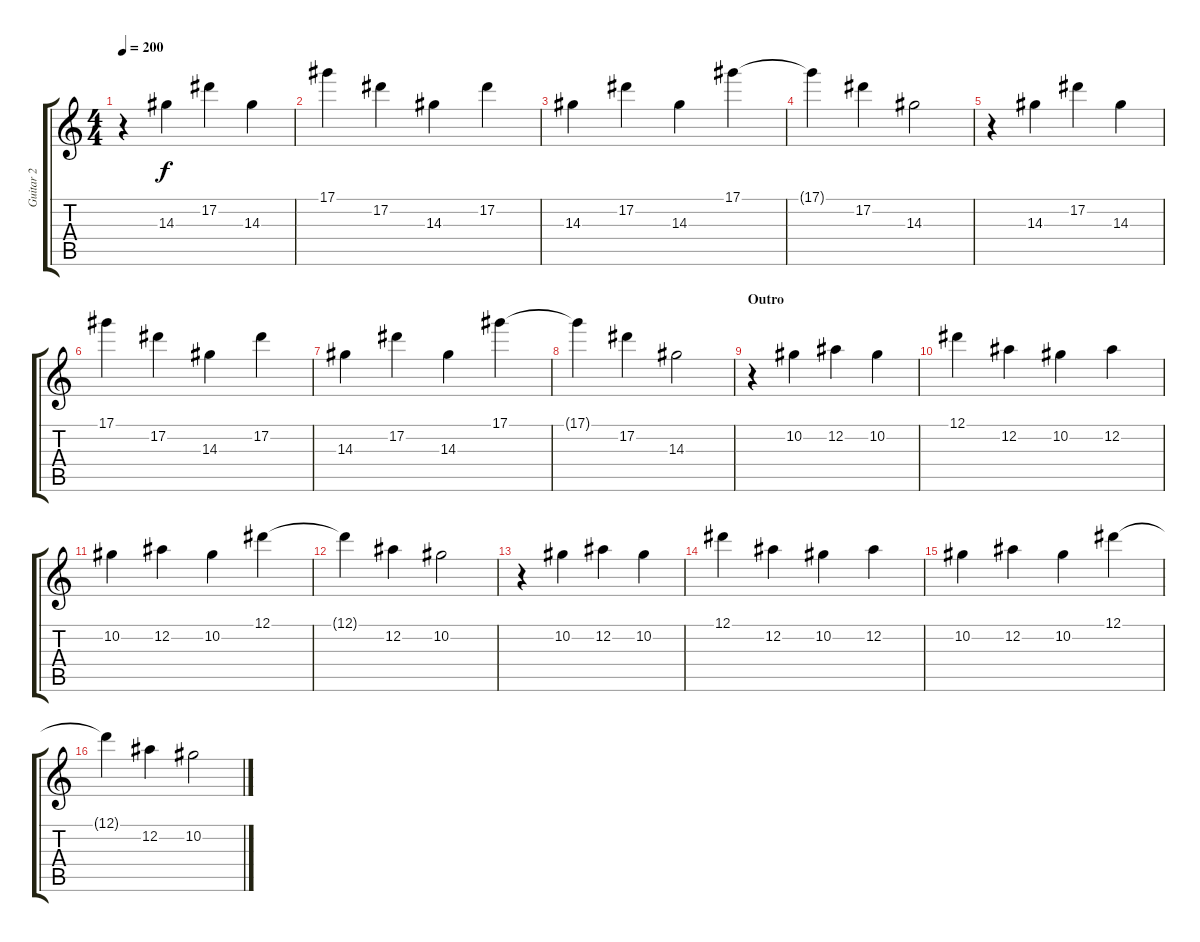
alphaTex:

\track ("Guitar 2" "Guitar 2") {instrument distortionguitar}
\staff {score tabs}
\tuning (Eb4 Bb3 Gb3 Db3 Ab2 Db2) {hide}
\ts (4 4)
\tempo 200
\clef g2
\ks c
r.4{dy f} 14.3.4 17.2.4 14.3.4 |
17.1.4 17.2.4 14.3.4 17.2.4 |
14.3.4 17.2.4 14.3.4 17.1.4 |
17.1{t}.4 17.2.4 14.3.2 |
r.4 14.3.4 17.2.4 14.3.4 |
17.1.4 17.2.4 14.3.4 17.2.4 |
14.3.4 17.2.4 14.3.4 17.1.4 |
17.1{t}.4 17.2.4 14.3.2 |
\section ("" "Outro")
r.4 10.2.4 12.2.4 10.2.4 |
12.1.4 12.2.4 10.2.4 12.2.4 |
10.2.4 12.2.4 10.2.4 12.1.4 |
12.1{t}.4 12.2.4 10.2.2 |
r.4 10.2.4 12.2.4 10.2.4 |
12.1.4 12.2.4 10.2.4 12.2.4 |
10.2.4 12.2.4 10.2.4 12.1.4 |
12.1{t}.4 12.2.4 10.2.2
